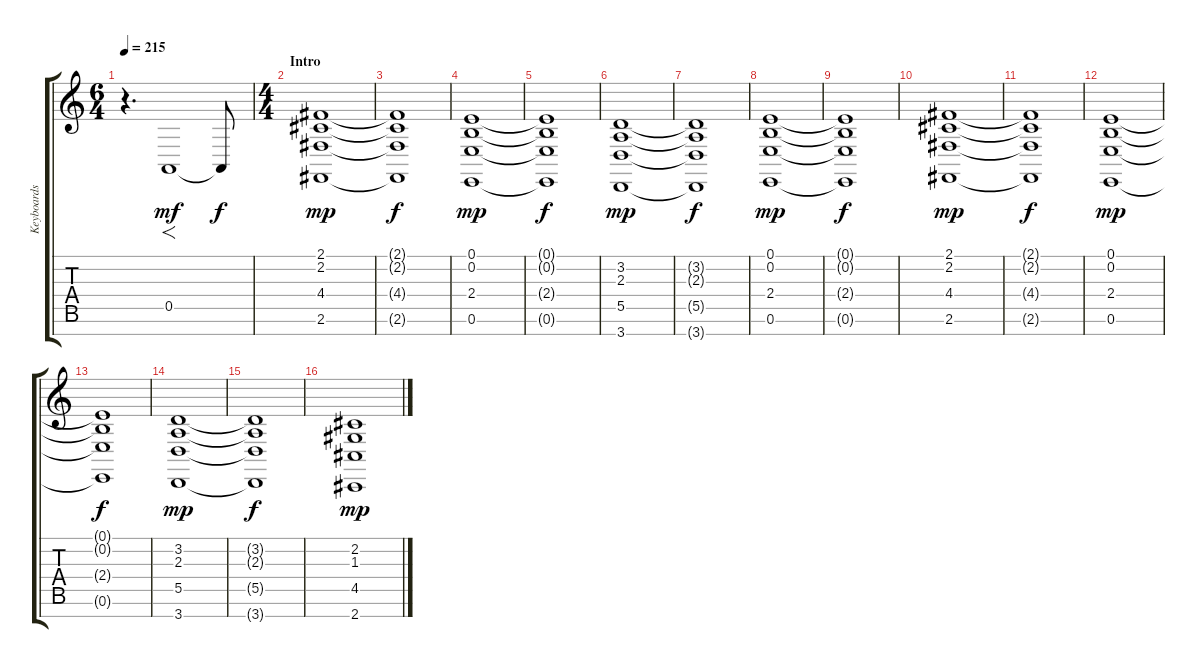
\track ("Keyboards 1" "Keyboards ") {instrument stringensemble1}
\staff {score tabs}
\tuning (E4 B3 G3 D3 A2 E2 B1) {hide}
\ts (6 4)
\tempo 215
\clef g2
\ks c
r.4{d dy mf instrument stringensemble1} 0.5.1{f instrument seashore} 0.5{t}.8{dy f} |
\ts (4 4)
\section ("" "Intro")
(2.1 2.2 4.4 2.6).1{dy mp instrument stringensemble1} |
(2.1{t} 2.2{t} 4.4{t} 2.6{t}).1{dy f} |
(0.1 0.2 2.4 0.6).1{dy mp} |
(0.1{t} 0.2{t} 2.4{t} 0.6{t}).1{dy f} |
(3.2 2.3 5.5 3.7).1{dy mp} |
(3.2{t} 2.3{t} 5.5{t} 3.7{t}).1{dy f} |
(0.1 0.2 2.4 0.6).1{dy mp} |
(0.1{t} 0.2{t} 2.4{t} 0.6{t}).1{dy f} |
(2.1 2.2 4.4 2.6).1{dy mp} |
(2.1{t} 2.2{t} 4.4{t} 2.6{t}).1{dy f} |
(0.1 0.2 2.4 0.6).1{dy mp} |
(0.1{t} 0.2{t} 2.4{t} 0.6{t}).1{dy f} |
(3.2 2.3 5.5 3.7).1{dy mp} |
(3.2{t} 2.3{t} 5.5{t} 3.7{t}).1{dy f} |
(2.2 1.3 4.5 2.7).1{dy mp}
